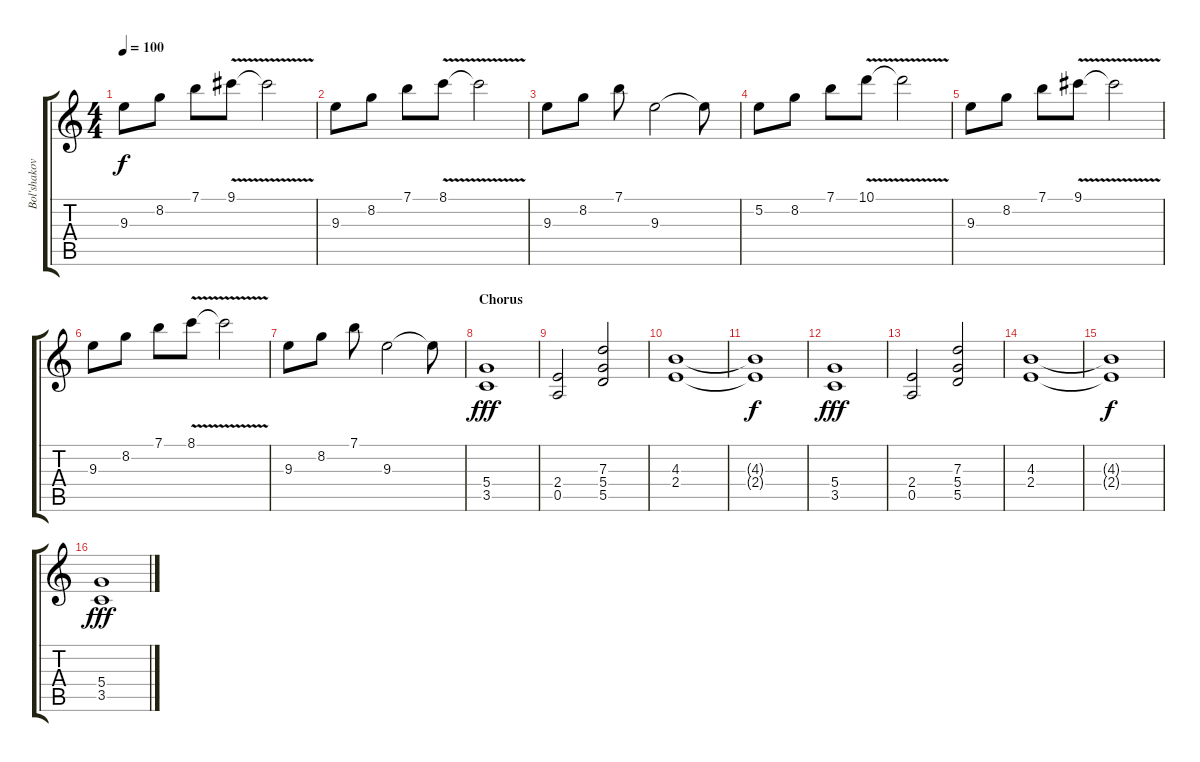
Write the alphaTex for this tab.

\track ("Bol'shakov" "Bol'shakov") {instrument overdrivenguitar}
\staff {score tabs}
\tuning (E4 B3 G3 D3 A2 E2) {hide}
\ts (4 4)
\tempo 100
\clef g2
\ks c
9.3.8{dy f} 8.2.8 7.1.8 9.1{v}.8 9.1{t}.2 |
9.3.8 8.2.8 7.1.8 8.1{v}.8 8.1{t}.2 |
9.3.8 8.2.8 7.1.8 9.3.2 9.3{t}.8 |
5.2.8 8.2.8 7.1.8 10.1{v}.8 10.1{t}.2 |
9.3.8 8.2.8 7.1.8 9.1{v}.8 9.1{t}.2 |
9.3.8 8.2.8 7.1.8 8.1{v}.8 8.1{t}.2 |
9.3.8 8.2.8 7.1.8 9.3.2 9.3{t}.8 |
\section ("" "Chorus")
(5.4 3.5).1{dy fff} |
(2.4 0.5).2 (7.3 5.4 5.5).2 |
(4.3 2.4).1 |
(4.3{t} 2.4{t}).1{dy f} |
(5.4 3.5).1{dy fff} |
(2.4 0.5).2 (7.3 5.4 5.5).2 |
(4.3 2.4).1 |
(4.3{t} 2.4{t}).1{dy f} |
(5.4 3.5).1{dy fff}
